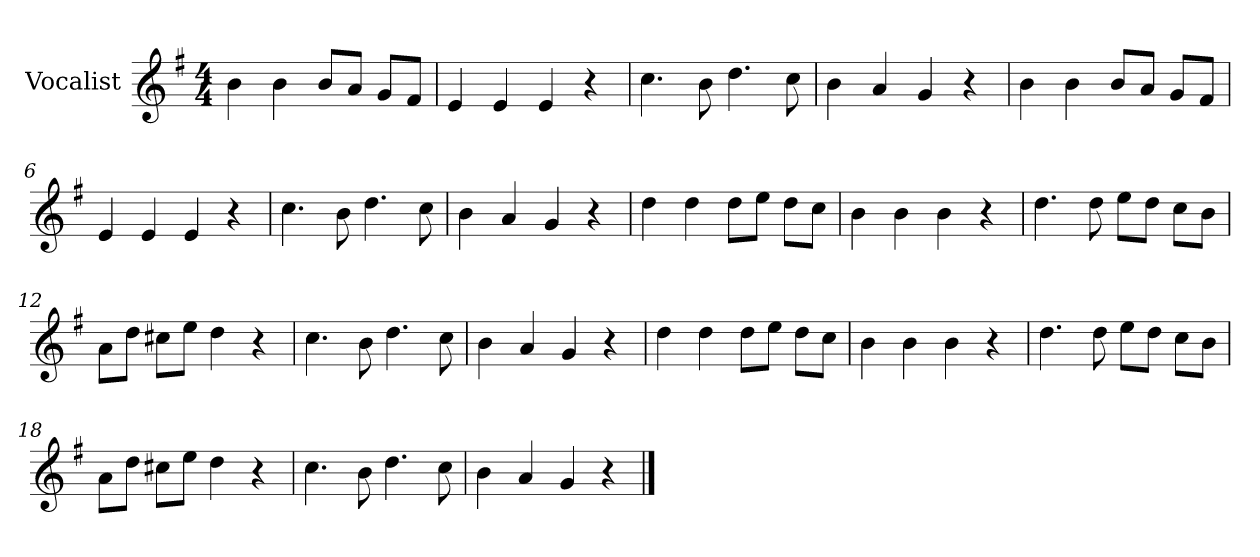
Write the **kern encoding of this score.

**kern
*part1
*staff1
*I"Vocalist
*k[f#]
*G:
*M4/4
=1
4b
4b
8bL
8aJ
8gL
8f#J
=2
4e
4e
4e
4r
=3
4.cc
8b
4.dd
8cc
=4
4b
4a
4g
4r
=5
4b
4b
8bL
8aJ
8gL
8f#J
=6
4e
4e
4e
4r
=7
4.cc
8b
4.dd
8cc
=8
4b
4a
4g
4r
=9
4dd
4dd
8ddL
8eeJ
8ddL
8ccJ
=10
4b
4b
4b
4r
=11
4.dd
8dd
8eeL
8ddJ
8ccL
8bJ
=12
8aL
8ddJ
8cc#XL
8eeJ
4dd
4r
=13
4.cc
8b
4.dd
8cc
=14
4b
4a
4g
4r
=15
4dd
4dd
8ddL
8eeJ
8ddL
8ccJ
=16
4b
4b
4b
4r
=17
4.dd
8dd
8eeL
8ddJ
8ccL
8bJ
=18
8aL
8ddJ
8cc#XL
8eeJ
4dd
4r
=19
4.cc
8b
4.dd
8cc
=20
4b
4a
4g
4r
==
*-
